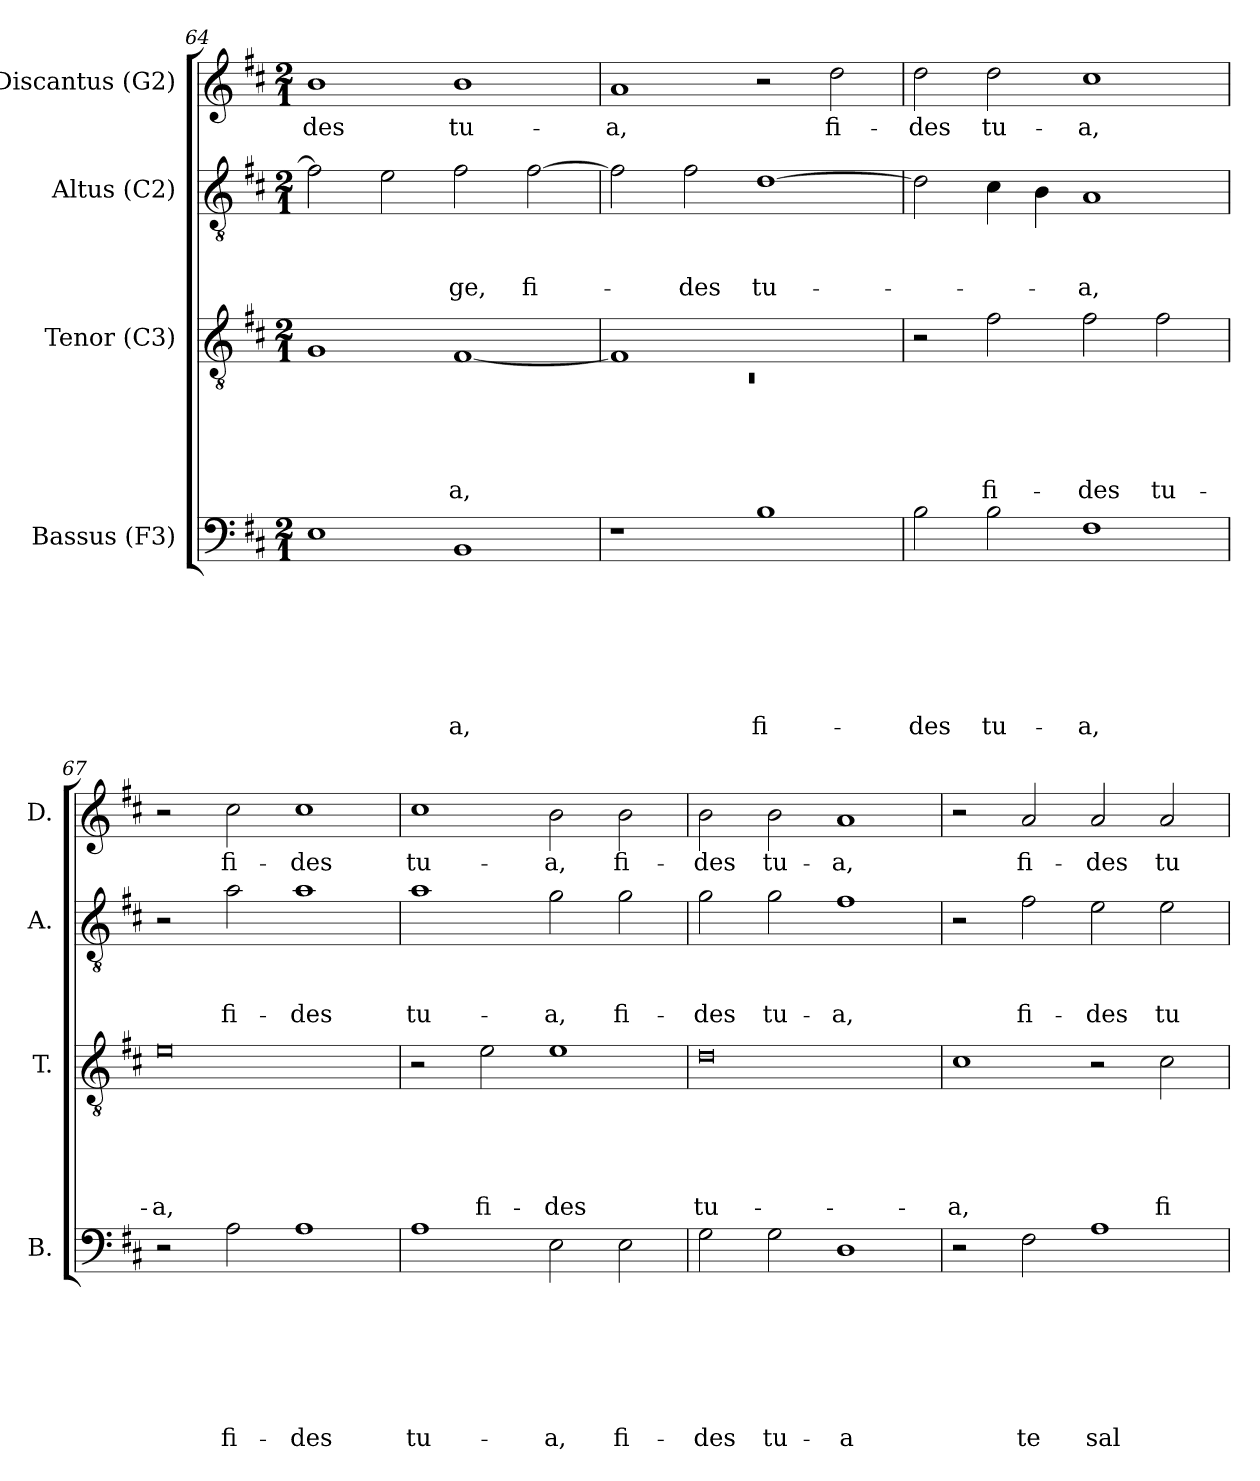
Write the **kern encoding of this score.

**kern	**text	**text	**text	**text	**text	**text	**text	**kern	**text	**text	**text	**text	**text	**kern	**text	**text	**text	**kern	**text
*part4	*part4	*part4	*part4	*part4	*part4	*part4	*part4	*part3	*part3	*part3	*part3	*part3	*part3	*part2	*part2	*part2	*part2	*part1	*part1
*staff4	*staff4	*staff4	*staff4	*staff4	*staff4	*staff4	*staff4	*staff3	*staff3	*staff3	*staff3	*staff3	*staff3	*staff2	*staff2	*staff2	*staff2	*staff1	*staff1
*I"Bassus (F3)	*	*	*	*	*	*	*	*I"Tenor (C3)	*	*	*	*	*	*I"Altus (C2)	*	*	*	*I"Discantus (G2)	*
*I'B.	*	*	*	*	*	*	*	*I'T.	*	*	*	*	*	*I'A.	*	*	*	*I'D.	*
*clefF4	*	*	*	*	*	*	*	*clefGv2	*	*	*	*	*	*clefGv2	*	*	*	*clefG2	*
*k[f#c#]	*	*	*	*	*	*	*	*k[f#c#]	*	*	*	*	*	*k[f#c#]	*	*	*	*k[f#c#]	*
*D:	*	*	*	*	*	*	*	*D:	*	*	*	*	*	*D:	*	*	*	*D:	*
*M2/1	*	*	*	*	*	*	*	*M2/1	*	*	*	*	*	*M2/1	*	*	*	*M2/1	*
=64	=64	=64	=64	=64	=64	=64	=64	=64	=64	=64	=64	=64	=64	=64	=64	=64	=64	=64	=64
!	!	!	!	!	!	!	!	!	!	!	!	!	!	!	!	!	!	!	!LO:LY:b
1E	.	.	.	.	.	.	.	1G	.	.	.	.	.	2f#\]	.	.	.	1b	-des
.	.	.	.	.	.	.	.	.	.	.	.	.	.	2e\	.	.	.	.	.
!	!	!	!	!	!	!	!LO:LY:b:rj	!	!	!	!	!	!LO:LY:b	!	!	!	!LO:LY:b	!	!LO:LY:b
1BB	.	.	.	.	.	.	-a,	[<1F#	.	.	.	.	-a,	2f#\	.	.	-ge,	1b	tu-
!	!	!	!	!	!	!	!	!	!	!	!	!	!	!	!	!	!LO:LY:b	!	!
.	.	.	.	.	.	.	.	.	.	.	.	.	.	[>2f#\	.	.	fi-	.	.
=65	=65	=65	=65	=65	=65	=65	=65	=65	=65	=65	=65	=65	=65	=65	=65	=65	=65	=65	=65
*	*	*	*	*	*	*	*	*^	*	*	*	*	*	*	*	*	*	*	*
!	!	!	!	!	!	!	!	!	!LO:N:vis=1	!	!	!	!	!	!	!	!	!	!	!LO:LY:b
1r	.	.	.	.	.	.	.	1F#]	0rC	.	.	.	.	.	2f#\]	.	.	.	1a	-a,
!	!	!	!	!	!	!	!	!	!	!	!	!	!	!	!	!	!	!LO:LY:b	!	!
.	.	.	.	.	.	.	.	.	.	.	.	.	.	.	2f#\	.	.	-des	.	.
!	!	!	!	!	!	!	!LO:LY:b:rj	!	!	!	!	!	!	!	!	!	!	!LO:LY:b	!	!
1B	.	.	.	.	.	.	fi-	1ryy	.	.	.	.	.	.	[<1d	.	.	tu-	2r	.
!	!	!	!	!	!	!	!	!	!	!	!	!	!	!	!	!	!	!	!	!LO:LY:b
.	.	.	.	.	.	.	.	.	.	.	.	.	.	.	.	.	.	.	2dd\	fi-
*	*	*	*	*	*	*	*	*v	*v	*	*	*	*	*	*	*	*	*	*	*
!!LO:LB:g=z
=66	=66	=66	=66	=66	=66	=66	=66	=66	=66	=66	=66	=66	=66	=66	=66	=66	=66	=66	=66
!	!	!	!	!	!	!	!LO:LY:b	!	!	!	!	!	!	!	!	!	!	!	!LO:LY:b
2B\	.	.	.	.	.	.	-des	2r	.	.	.	.	.	2d\]	.	.	.	2dd\	-des
!	!	!	!	!	!	!	!LO:LY:b	!	!	!	!	!	!LO:LY:b	!	!	!	!	!	!LO:LY:b
2B\	.	.	.	.	.	.	tu-	2f#\	.	.	.	.	fi-	4c#\	.	.	.	2dd\	tu-
.	.	.	.	.	.	.	.	.	.	.	.	.	.	4B\	.	.	.	.	.
!	!	!	!	!	!	!	!LO:LY:b:rj	!	!	!	!	!	!LO:LY:b	!	!	!	!LO:LY:b	!	!LO:LY:b
1F#	.	.	.	.	.	.	-a,	2f#\	.	.	.	.	-des	1A	.	.	-a,	1cc#	-a,
!	!	!	!	!	!	!	!	!	!	!	!	!	!LO:LY:b	!	!	!	!	!	!
.	.	.	.	.	.	.	.	2f#\	.	.	.	.	tu-	.	.	.	.	.	.
=67	=67	=67	=67	=67	=67	=67	=67	=67	=67	=67	=67	=67	=67	=67	=67	=67	=67	=67	=67
!	!	!	!	!	!	!	!	!	!	!	!	!	!LO:LY:b:rj	!	!	!	!	!	!
2r	.	.	.	.	.	.	.	0e	.	.	.	.	-a,	2r	.	.	.	2r	.
!	!	!	!	!	!	!	!LO:LY:b:rj	!	!	!	!	!	!	!	!	!	!LO:LY:b	!	!LO:LY:b
2A\	.	.	.	.	.	.	fi-	.	.	.	.	.	.	2a\	.	.	fi-	2cc#\	fi-
!	!	!	!	!	!	!	!LO:LY:b	!	!	!	!	!	!	!	!	!	!LO:LY:b	!	!LO:LY:b
1A	.	.	.	.	.	.	-des	.	.	.	.	.	.	1a	.	.	-des	1cc#	-des
=68	=68	=68	=68	=68	=68	=68	=68	=68	=68	=68	=68	=68	=68	=68	=68	=68	=68	=68	=68
!	!	!	!	!	!	!	!LO:LY:b:rj	!	!	!	!	!	!	!	!	!	!LO:LY:b	!	!LO:LY:b
1A	.	.	.	.	.	.	tu-	2r	.	.	.	.	.	1a	.	.	tu-	1cc#	tu-
!	!	!	!	!	!	!	!	!	!	!	!	!	!LO:LY:b	!	!	!	!	!	!
.	.	.	.	.	.	.	.	2e\	.	.	.	.	fi-	.	.	.	.	.	.
!	!	!	!	!	!	!	!LO:LY:b	!	!	!	!	!	!LO:LY:b	!	!	!	!LO:LY:b	!	!LO:LY:b
2E\	.	.	.	.	.	.	-a,	1e	.	.	.	.	-des	2g\	.	.	-a,	2b\	-a,
!	!	!	!	!	!	!	!LO:LY:b:rj	!	!	!	!	!	!	!	!	!	!LO:LY:b	!	!LO:LY:b
2E\	.	.	.	.	.	.	fi-	.	.	.	.	.	.	2g\	.	.	fi-	2b\	fi-
=69	=69	=69	=69	=69	=69	=69	=69	=69	=69	=69	=69	=69	=69	=69	=69	=69	=69	=69	=69
!	!	!	!	!	!	!	!LO:LY:b	!	!	!	!	!	!LO:LY:b:rj	!	!	!	!LO:LY:b	!	!LO:LY:b
2G\	.	.	.	.	.	.	-des	0d	.	.	.	.	tu-	2g\	.	.	-des	2b\	-des
!	!	!	!	!	!	!	!LO:LY:b	!	!	!	!	!	!	!	!	!	!LO:LY:b	!	!LO:LY:b
2G\	.	.	.	.	.	.	tu-	.	.	.	.	.	.	2g\	.	.	tu-	2b\	tu-
!	!	!	!	!	!	!	!LO:LY:b:rj	!	!	!	!	!	!	!	!	!	!LO:LY:b	!	!LO:LY:b
1D	.	.	.	.	.	.	-a	.	.	.	.	.	.	1f#	.	.	-a,	1a	-a,
=70	=70	=70	=70	=70	=70	=70	=70	=70	=70	=70	=70	=70	=70	=70	=70	=70	=70	=70	=70
!	!	!	!	!	!	!	!	!	!	!	!	!	!LO:LY:b	!	!	!	!	!	!
2r	.	.	.	.	.	.	.	1c#	.	.	.	.	-a,	2r	.	.	.	2r	.
!	!	!	!	!	!	!	!LO:LY:b:rj	!	!	!	!	!	!	!	!	!	!LO:LY:b	!	!LO:LY:b
2F#\	.	.	.	.	.	.	te	.	.	.	.	.	.	2f#\	.	.	fi-	2a/	fi-
!	!	!	!	!	!	!	!LO:LY:b:rj	!	!	!	!	!	!	!	!	!	!LO:LY:b	!	!LO:LY:b
1A	.	.	.	.	.	.	sal-	2r	.	.	.	.	.	2e\	.	.	-des	2a/	-des
!	!	!	!	!	!	!	!	!	!	!	!	!	!LO:LY:b	!	!	!	!LO:LY:b	!	!LO:LY:b
.	.	.	.	.	.	.	.	2c#\	.	.	.	.	fi-	2e\	.	.	tu-	2a/	tu-
=	=	=	=	=	=	=	=	=	=	=	=	=	=	=	=	=	=	=	=
*-	*-	*-	*-	*-	*-	*-	*-	*-	*-	*-	*-	*-	*-	*-	*-	*-	*-	*-	*-
